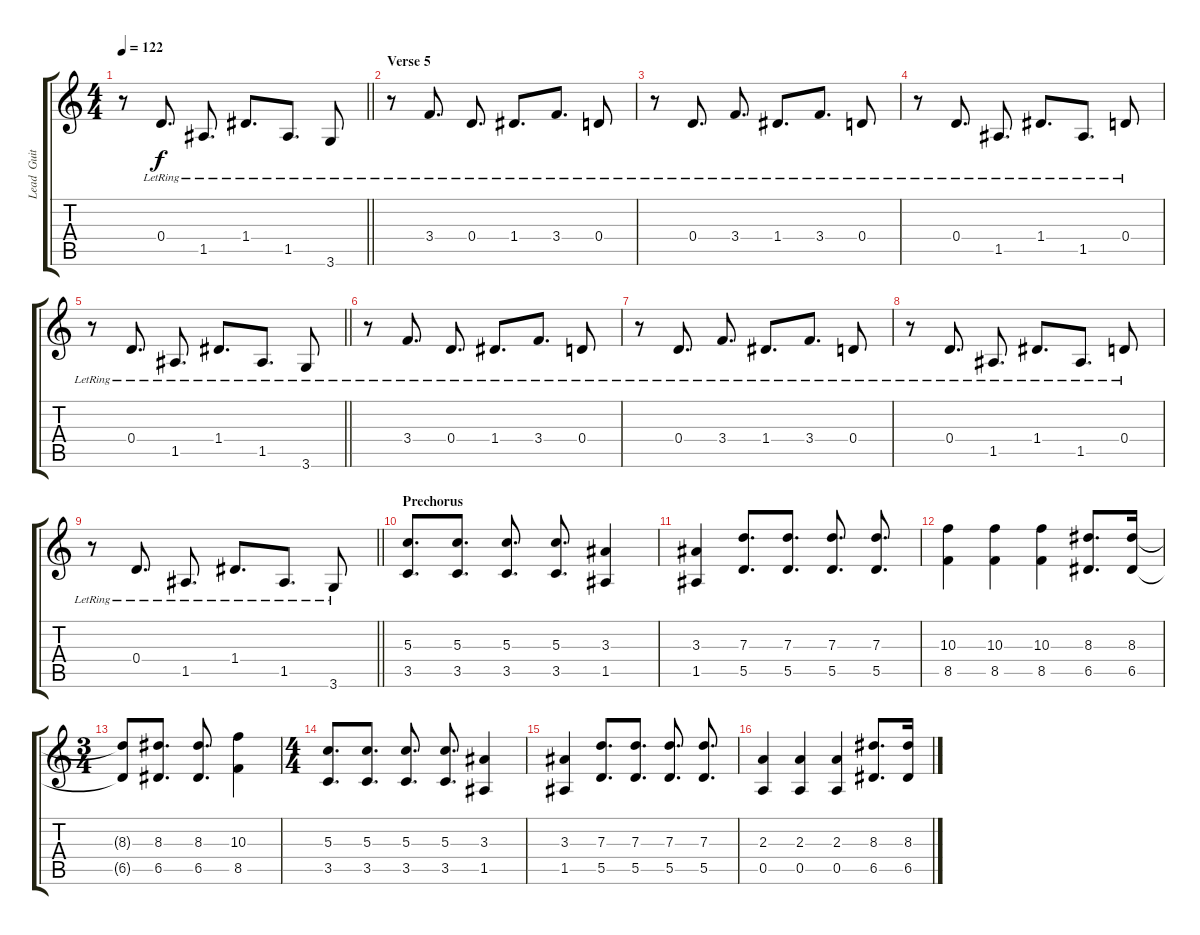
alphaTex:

\track ("Lead  Guitar" "Lead  Guit") {instrument electricguitarclean}
\staff {score tabs}
\tuning (E4 B3 G3 D3 A2 E2) {hide}
\ts (4 4)
\tempo 122
\clef g2
\barLineRight lightlight
\ks c
r.8{dy f} 0.4{lr}.8{d} 1.5{lr}.8{d} 1.4{lr}.8{d} 1.5{lr}.8{d} 3.6{lr}.8 |
\section ("" "Verse 5")
r.8 3.4{lr}.8{d} 0.4{lr}.8{d} 1.4{lr}.8{d} 3.4{lr}.8{d} 0.4{lr}.8 |
r.8 0.4{lr}.8{d} 3.4{lr}.8{d} 1.4{lr}.8{d} 3.4{lr}.8{d} 0.4{lr}.8 |
r.8 0.4{lr}.8{d} 1.5{lr}.8{d} 1.4{lr}.8{d} 1.5{lr}.8{d} 0.4{lr}.8 |
\barLineRight lightlight
r.8 0.4{lr}.8{d} 1.5{lr}.8{d} 1.4{lr}.8{d} 1.5{lr}.8{d} 3.6{lr}.8 |
r.8 3.4{lr}.8{d} 0.4{lr}.8{d} 1.4{lr}.8{d} 3.4{lr}.8{d} 0.4{lr}.8 |
r.8 0.4{lr}.8{d} 3.4{lr}.8{d} 1.4{lr}.8{d} 3.4{lr}.8{d} 0.4{lr}.8 |
r.8 0.4{lr}.8{d} 1.5{lr}.8{d} 1.4{lr}.8{d} 1.5{lr}.8{d} 0.4{lr}.8 |
\barLineRight lightlight
r.8 0.4{lr}.8{d} 1.5{lr}.8{d} 1.4{lr}.8{d} 1.5{lr}.8{d} 3.6{lr}.8 |
\section ("" "Prechorus")
(5.3 3.5).8{d balance 16} (5.3 3.5).8{d} (5.3 3.5).8{d} (5.3 3.5).8{d} (3.3 1.5).4 |
(3.3 1.5).4 (7.3 5.5).8{d} (7.3 5.5).8{d} (7.3 5.5).8{d} (7.3 5.5).8{d} |
(10.3 8.5).4 (10.3 8.5).4 (10.3 8.5).4 (8.3 6.5).8{d} (8.3 6.5).16 |
\ts (3 4)
(8.3{t} 6.5{t}).8 (8.3 6.5).8{d} (8.3 6.5).8{d} (10.3 8.5).4 |
\ts (4 4)
(5.3 3.5).8{d} (5.3 3.5).8{d} (5.3 3.5).8{d} (5.3 3.5).8{d} (3.3 1.5).4 |
(3.3 1.5).4 (7.3 5.5).8{d} (7.3 5.5).8{d} (7.3 5.5).8{d} (7.3 5.5).8{d} |
(2.3 0.5).4 (2.3 0.5).4 (2.3 0.5).4 (8.3 6.5).8{d} (8.3 6.5).16
